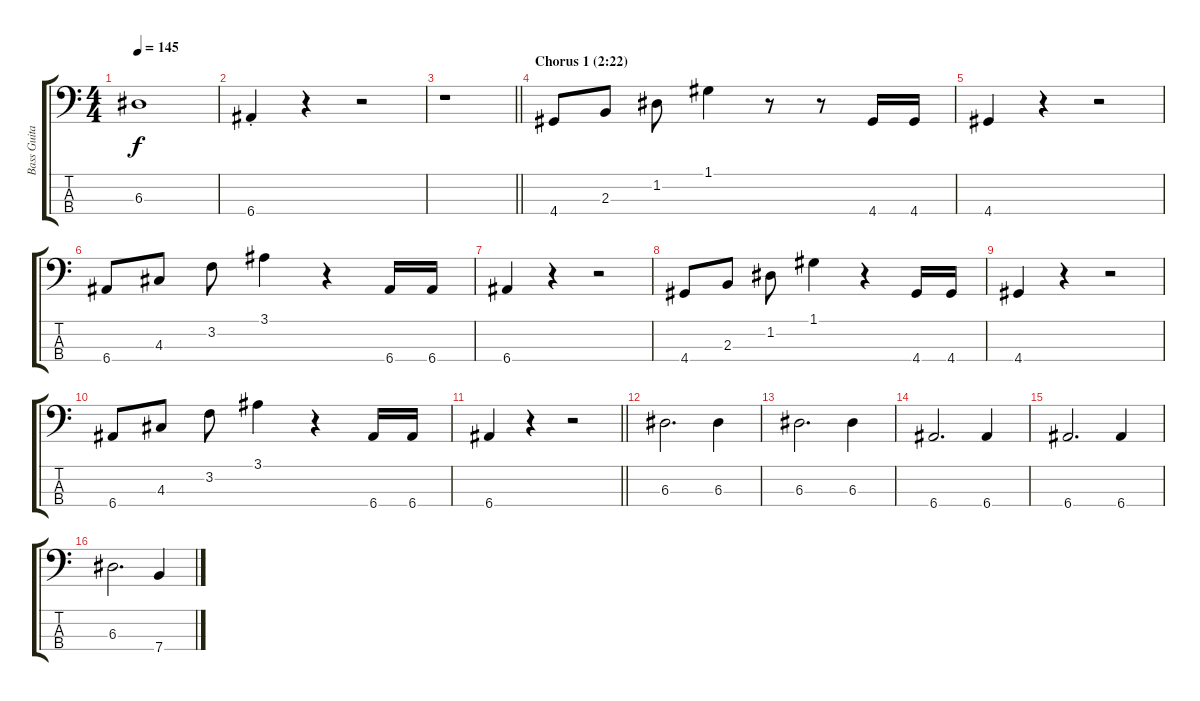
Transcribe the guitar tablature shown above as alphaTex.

\track ("Bass Guitar" "Bass Guita") {instrument electricbassfinger}
\staff {score tabs}
\tuning (G2 D2 A1 E1) {hide}
\ts (4 4)
\tempo 145
\clef f4
\ks c
6.3.1{dy f} |
6.4{st}.4 r.4 r.2 |
\barLineRight lightlight
r.1 |
\section ("" "Chorus 1 (2:22)")
4.4.8 2.3.8 1.2.8 1.1.4 r.8 r.8 4.4.16 4.4.16 |
4.4.4 r.4 r.2 |
6.4.8 4.3.8 3.2.8 3.1.4 r.4 6.4.16 6.4.16 |
6.4.4 r.4 r.2 |
4.4.8 2.3.8 1.2.8 1.1.4 r.4 4.4.16 4.4.16 |
4.4.4 r.4 r.2 |
6.4.8 4.3.8 3.2.8 3.1.4 r.4 6.4.16 6.4.16 |
\barLineRight lightlight
6.4.4 r.4 r.2 |
6.3.2{d} 6.3.4 |
6.3.2{d} 6.3.4 |
6.4.2{d} 6.4.4 |
6.4.2{d} 6.4.4 |
6.3.2{d} 7.4.4
